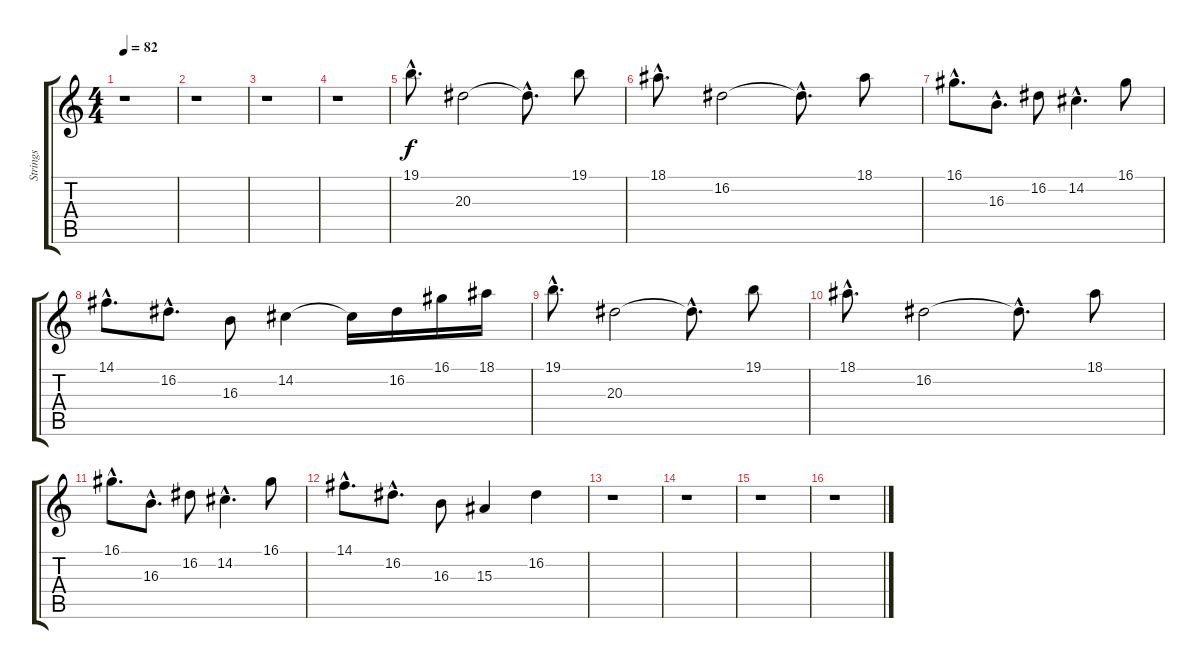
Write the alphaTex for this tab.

\track ("Strings" "Strings") {instrument synthstrings1}
\staff {score tabs}
\tuning (E4 B3 G3 D3 A2 E2) {hide}
\ts (4 4)
\tempo 82
\clef g2
\ks c
r.1{dy f} |
r.1 |
r.1 |
r.1 |
19.1{hac}.8{d volume 6} 20.3.2 20.3{hac t}.8{d} 19.1.8 |
18.1{hac}.8{d} 16.2.2 16.2{hac t}.8{d} 18.1.8 |
16.1{hac}.8{d} 16.3{hac}.8{d} 16.2.8 14.2{hac}.4{d} 16.1.8 |
14.1{hac}.8{d} 16.2{hac}.8{d} 16.3.8 14.2.4 14.2{t}.16 16.2.16 16.1.16 18.1.16 |
19.1{hac}.8{d} 20.3.2 20.3{hac t}.8{d} 19.1.8 |
18.1{hac}.8{d} 16.2.2 16.2{hac t}.8{d} 18.1.8 |
16.1{hac}.8{d} 16.3{hac}.8{d} 16.2.8 14.2{hac}.4{d} 16.1.8 |
14.1{hac}.8{d} 16.2{hac}.8{d} 16.3.8 15.3.4 16.2.4 |
r.1 |
r.1 |
r.1 |
r.1
